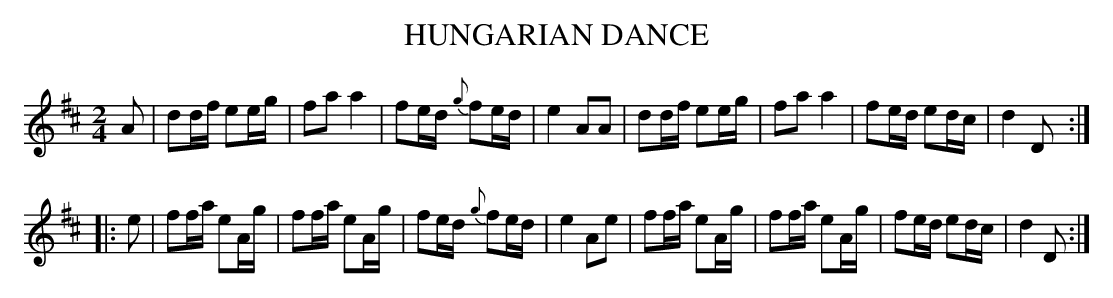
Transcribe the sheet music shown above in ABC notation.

X:1
T: HUNGARIAN DANCE
M: 2/4
L: 1/16
K: D
A2 |\
d2df e2eg | f2a2 a4   | f2ed {g}f2ed | e4 A2A2 |\
d2df e2eg | f2a2 a4   | f2ed    e2dc | d4 D2  :|
|: e2 |\
f2fa e2Ag | f2fa e2Ag | f2ed {g}f2ed | e4 A2e2 |\
f2fa e2Ag | f2fa e2Ag | f2ed    e2dc | d4 D2  :|
